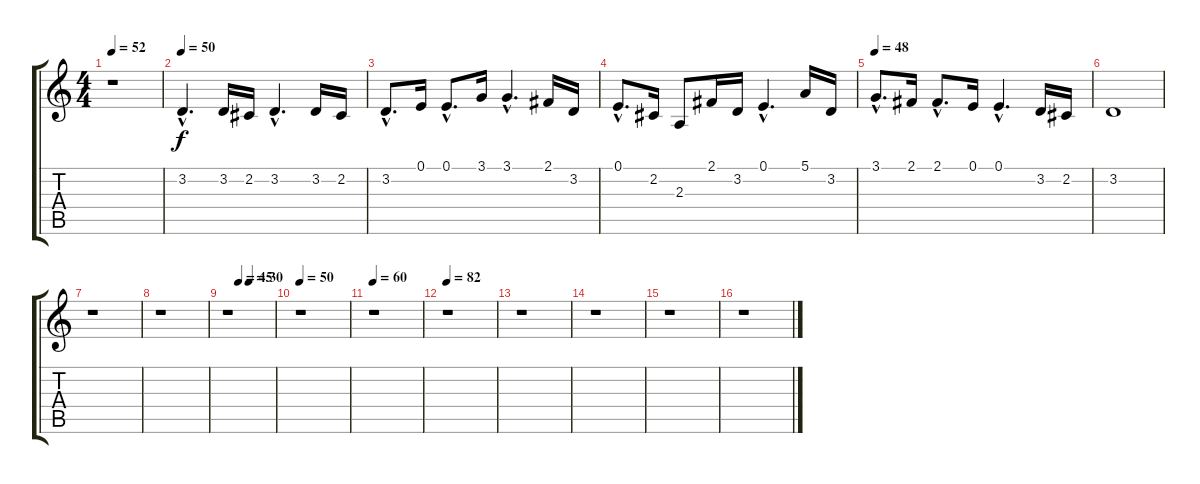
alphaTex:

\track "" {instrument frenchhorn}
\staff {score tabs}
\tuning (E4 B3 G3 D3 A2 E2) {hide}
\ts (4 4)
\tempo 52
\clef g2
\ks c
r.1{dy f} |
\tempo 50
3.2{hac}.4{d} 3.2.16 2.2.16 3.2{hac}.4{d} 3.2.16 2.2.16 |
3.2{hac}.8{d} 0.1.16 0.1{hac}.8{d} 3.1.16 3.1{hac}.4{d} 2.1.16 3.2.16 |
0.1{hac}.8{d} 2.2.16 2.3.8 2.1.16 3.2.16 0.1{hac}.4{d} 5.1.16 3.2.16 |
\tempo 48
3.1{hac}.8{d volume 8} 2.1.16{volume 10} 2.1{hac}.8{d volume 10} 0.1.16{volume 10} 0.1{hac}.4{d volume 10} 3.2.16{volume 8} 2.2.16 |
3.2.1{volume 8} |
r.1 |
r.1 |
\tempo (45 0.25)
\tempo (30 0.46875)
r.1 |
\tempo 50
r.1 |
\tempo 60
r.1 |
\tempo 82
r.1 |
r.1 |
r.1 |
r.1 |
r.1
